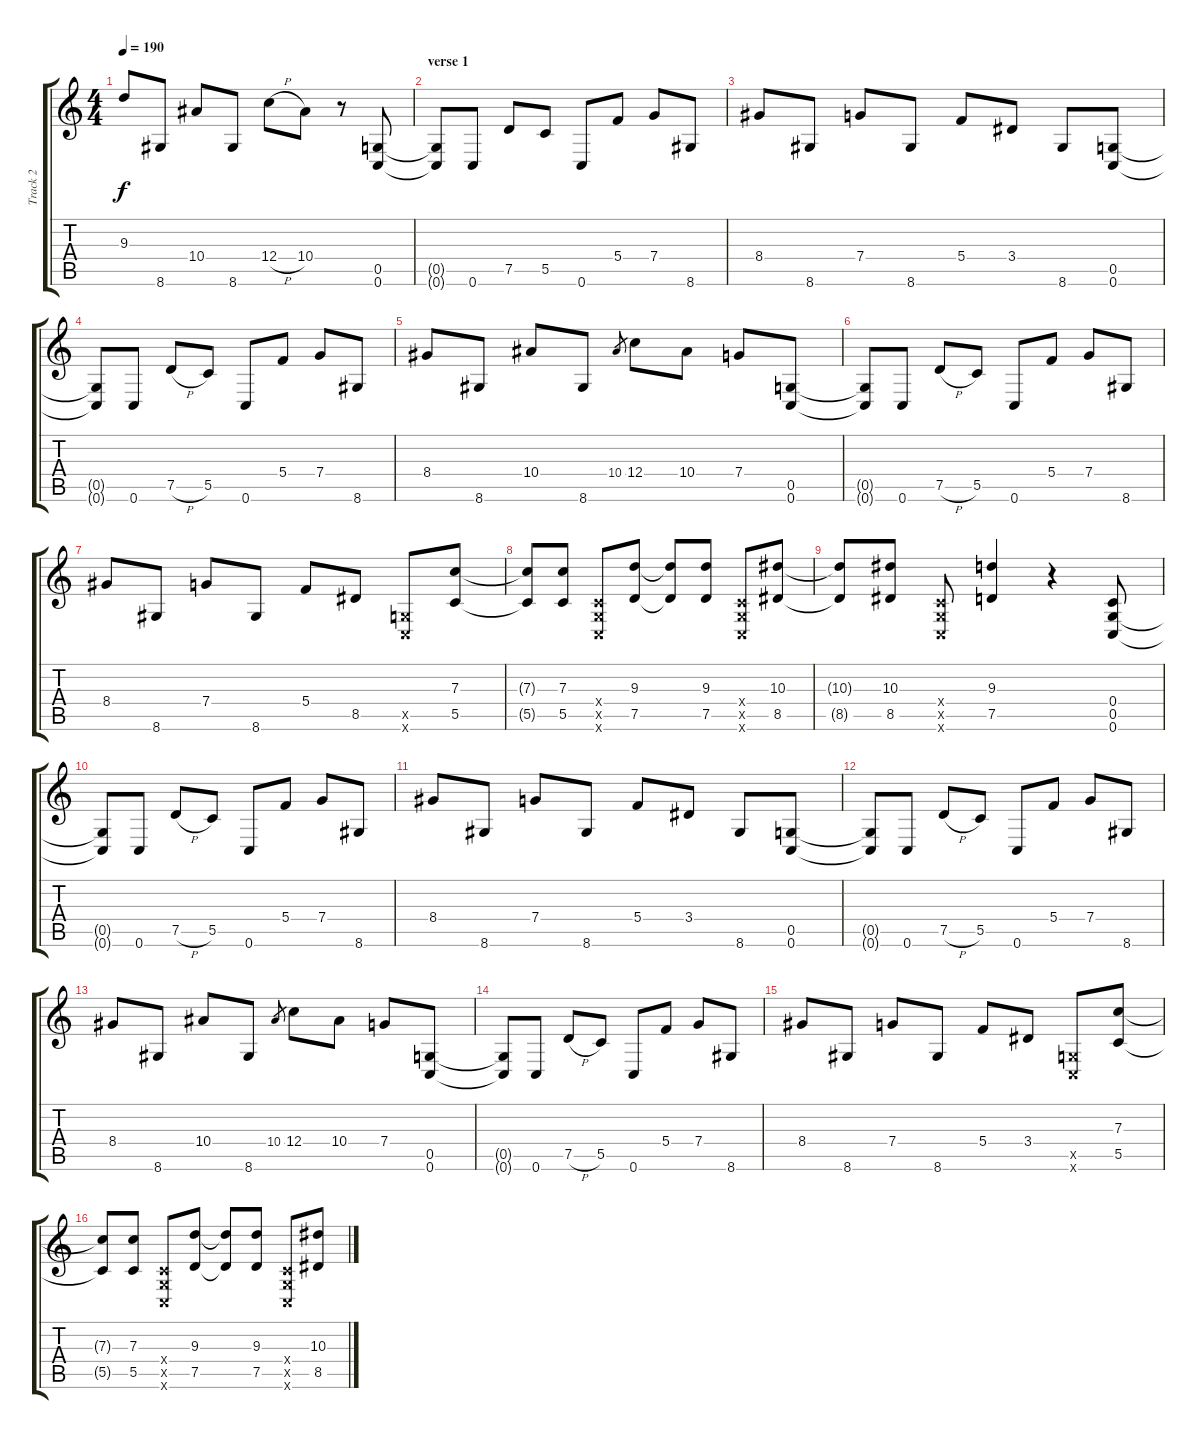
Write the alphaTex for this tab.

\track ("Track 2" "Track 2") {instrument overdrivenguitar}
\staff {score tabs}
\tuning (D4 A3 F3 C3 G2 C2) {hide}
\ts (4 4)
\tempo 190
\clef g2
\ks c
9.3.8{dy f} 8.6.8 10.4.8 8.6.8 12.4{h}.8 10.4.8 r.8 (0.5 0.6).8 |
\section ("" "verse 1")
(0.5{t} 0.6{t}).8 0.6.8 7.5.8 5.5.8 0.6.8 5.4.8 7.4.8 8.6.8 |
8.4.8 8.6.8 7.4.8 8.6.8 5.4.8 3.4.8 8.6.8 (0.5 0.6).8 |
(0.5{t} 0.6{t}).8 0.6.8 7.5{h}.8 5.5.8 0.6.8 5.4.8 7.4.8 8.6.8 |
8.4.8 8.6.8 10.4.8 8.6.8 10.4.8{gr} 12.4.8 10.4.8 7.4.8 (0.5 0.6).8 |
(0.5{t} 0.6{t}).8 0.6.8 7.5{h}.8 5.5.8 0.6.8 5.4.8 7.4.8 8.6.8 |
8.4.8 8.6.8 7.4.8 8.6.8 5.4.8 8.5.8 (0.5{x} 0.6{x}).8 (7.3 5.5).8 |
(7.3{t} 5.5{t}).8 (7.3 5.5).8 (0.4{x} 0.5{x} 0.6{x}).8 (9.3 7.5).8 (9.3{t} 7.5{t}).8 (9.3 7.5).8 (0.4{x} 0.5{x} 0.6{x}).8 (10.3 8.5).8 |
(10.3{t} 8.5{t}).8 (10.3 8.5).8 (0.4{x} 0.5{x} 0.6{x}).8 (9.3 7.5).4 r.4 (0.4 0.5 0.6).8 |
(0.5{t} 0.6{t}).8 0.6.8 7.5{h}.8 5.5.8 0.6.8 5.4.8 7.4.8 8.6.8 |
8.4.8 8.6.8 7.4.8 8.6.8 5.4.8 3.4.8 8.6.8 (0.5 0.6).8 |
(0.5{t} 0.6{t}).8 0.6.8 7.5{h}.8 5.5.8 0.6.8 5.4.8 7.4.8 8.6.8 |
8.4.8 8.6.8 10.4.8 8.6.8 10.4.8{gr} 12.4.8 10.4.8 7.4.8 (0.5 0.6).8 |
(0.5{t} 0.6{t}).8 0.6.8 7.5{h}.8 5.5.8 0.6.8 5.4.8 7.4.8 8.6.8 |
8.4.8 8.6.8 7.4.8 8.6.8 5.4.8 3.4.8 (0.5{x} 0.6{x}).8 (7.3 5.5).8 |
(7.3{t} 5.5{t}).8 (7.3 5.5).8 (0.4{x} 0.5{x} 0.6{x}).8 (9.3 7.5).8 (9.3{t} 7.5{t}).8 (9.3 7.5).8 (0.4{x} 0.5{x} 0.6{x}).8 (10.3 8.5).8
